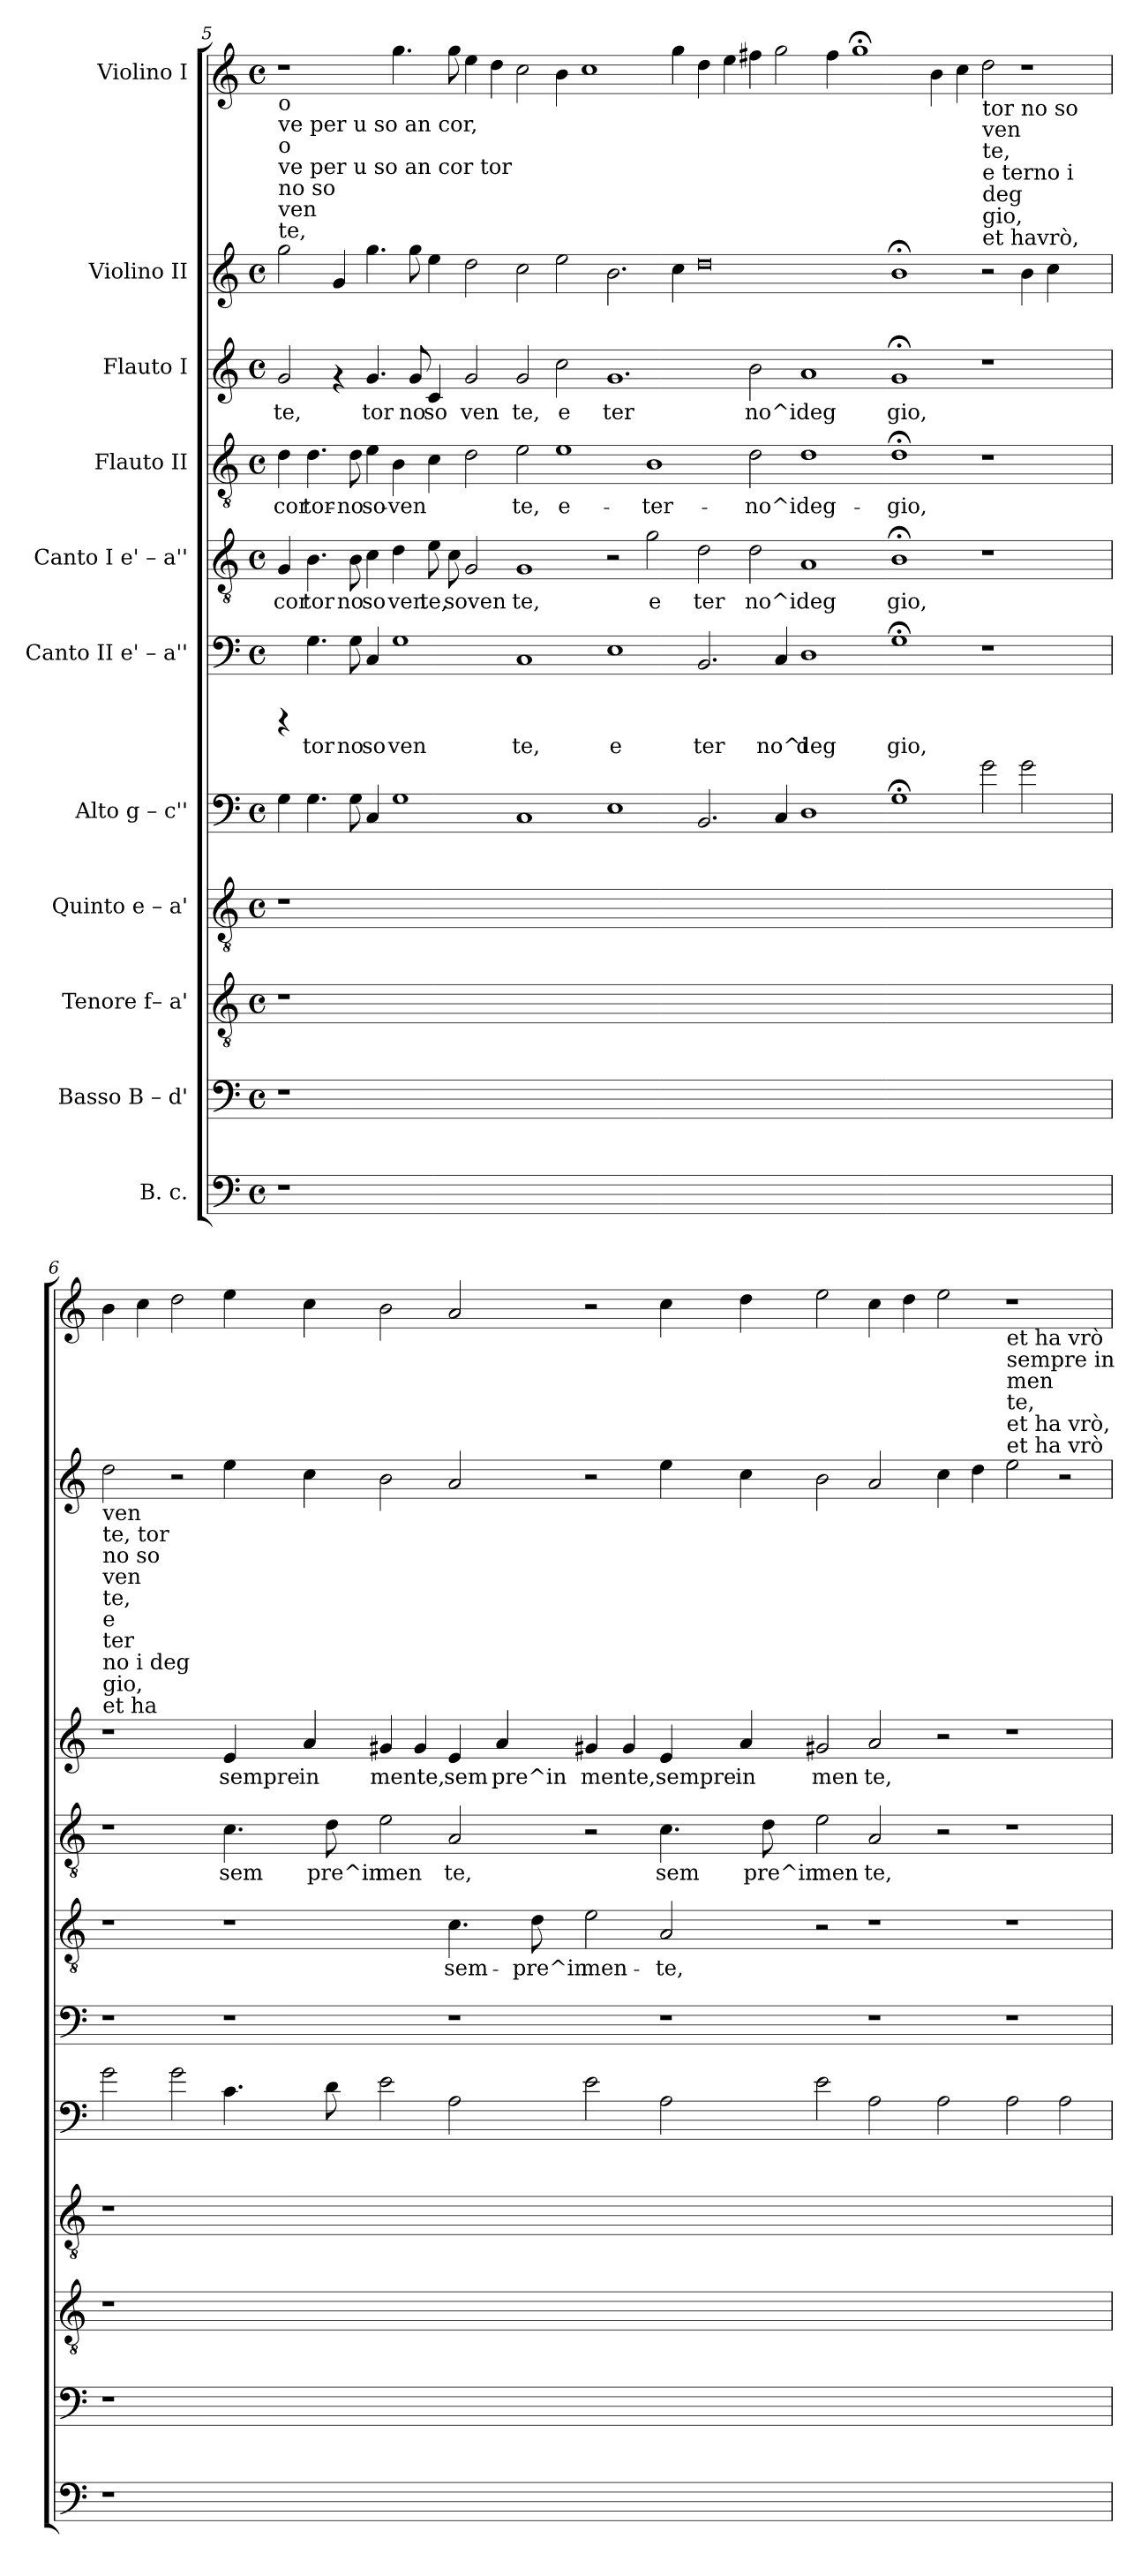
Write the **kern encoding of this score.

**kern	**kern	**kern	**kern	**kern	**text	**kern	**text	**kern	**text	**kern	**text	**kern	**text	**kern	**kern
*part11	*part10	*part9	*part8	*part7	*part7	*part6	*part6	*part5	*part5	*part4	*part4	*part3	*part3	*part2	*part1
*staff11	*staff10	*staff9	*staff8	*staff7	*staff7	*staff6	*staff6	*staff5	*staff5	*staff4	*staff4	*staff3	*staff3	*staff2	*staff1
*I"B. c.	*I"Basso  B – d'	*I"Tenore  f– a'	*I"Quinto  e – a'	*I"Alto  g – c''	*	*I"Canto II  e' – a''	*	*I"Canto I  e' – a''	*	*I"Flauto II	*	*I"Flauto I	*	*I"Violino II	*I"Violino I
!!LO:PB:g=z
*clefF4	*clefF4	*clefGv2	*clefGv2	*clefF4	*	*clefF4	*	*clefGv2	*	*clefGv2	*	*clefG2	*	*clefG2	*clefG2
*k[]	*k[]	*k[]	*k[]	*k[]	*	*k[]	*	*k[]	*	*k[]	*	*k[]	*	*k[]	*k[]
*C:	*C:	*C:	*C:	*C:	*	*C:	*	*C:	*	*C:	*	*C:	*	*C:	*C:
*M4/4	*M4/4	*M4/4	*M4/4	*M4/4	*	*M4/4	*	*M4/4	*	*M4/4	*	*M4/4	*	*M4/4	*M4/4
*met(c)	*met(c)	*met(c)	*met(c)	*met(c)	*	*met(c)	*	*met(c)	*	*met(c)	*	*met(c)	*	*met(c)	*met(c)
=5	=5	=5	=5	=5	=5	=5	=5	=5	=5	=5	=5	=5	=5	=5	=5
!	!	!	!	!	!	!	!	!	!	!	!	!	!	!	!LO:TX:b:t=o
!	!	!	!	!	!	!	!	!	!	!	!	!	!	!	!LO:TX:b:t=ve per u so an cor,
!	!	!	!	!	!	!	!	!	!	!	!	!	!	!	!LO:TX:b:t=o
!	!	!	!	!	!	!	!	!	!	!	!	!	!	!	!LO:TX:b:t=ve per u so an cor tor
!	!	!	!	!	!	!	!	!	!	!	!	!	!	!	!LO:TX:b:t=no so
!	!	!	!	!	!	!	!	!	!	!	!	!	!	!	!LO:TX:b:t=ven
!	!	!	!	!	!	!	!	!	!	!	!	!	!	!	!LO:TX:b:t=te,
!	!	!	!	!	!LO:LY:b:rj	!	!	!	!LO:LY:b:rj	!	!LO:LY:b	!	!LO:LY:b:cj	!	!
1r	1r	1r	1r	4G\	.	4rCCC	.	4G/	cor	4d\	-cor	2g/	te,	2gg\	1r
!	!	!	!	!	!LO:LY:b:rj	!	!LO:LY:b:rj	!	!LO:LY:b:rj	!	!LO:LY:b	!	!	!	!
.	.	.	.	4.G\	.	4.G\	tor	4.B\	tor	4.d\	tor-	.	.	.	.
.	.	.	.	.	.	.	.	.	.	.	.	4rf	.	4g/	.
!	!	!	!	!	!LO:LY:b:rj	!	!LO:LY:b:rj	!	!LO:LY:b:rj	!	!LO:LY:b	!	!	!	!
.	.	.	.	8G\	.	8G\	no	8B\	no	8d\	-no	.	.	.	.
!	!	!	!	!	!LO:LY:b:rj	!	!LO:LY:b:rj	!	!LO:LY:b:rj	!	!LO:LY:b	!	!LO:LY:b:cj	!	!
.	.	.	.	4C/	.	4C/	so	4c\	so	4e\	so-	4.g/	tor	4.gg\	.
!	!	!	!	!	!LO:LY:b:rj	!	!LO:LY:b:rj	!	!LO:LY:b:rj	!	!LO:LY:b	!	!	!	!
2%15ryy	2%15ryy	2%15ryy	2%15ryy	1G	.	1G	ven	4d\	ven	4B\	-ven-	.	.	.	4.gg\
!	!	!	!	!	!	!	!	!	!	!	!	!	!LO:LY:b:cj	!	!
.	.	.	.	.	.	.	.	.	.	.	.	8g/	no	8gg\	.
!	!	!	!	!	!	!	!	!	!LO:LY:b:rj	!	!LO:LY:b	!	!LO:LY:b:cj	!	!
.	.	.	.	.	.	.	.	8e\	te,	4c\	--	4c/	so	4ee\	.
!	!	!	!	!	!	!	!	!	!LO:LY:b:rj	!	!	!	!	!	!
.	.	.	.	.	.	.	.	8c\	soven	.	.	.	.	.	8gg\
!	!	!	!	!	!	!	!	!	!LO:LY:b:rj	!	!LO:LY:b	!	!LO:LY:b:cj	!	!
.	.	.	.	.	.	.	.	2G/	.	2d\	--	2g/	ven	2dd\	4ee\
.	.	.	.	.	.	.	.	.	.	.	.	.	.	.	4dd\
!	!	!	!	!	!LO:LY:b:rj	!	!LO:LY:b:rj	!	!LO:LY:b:rj	!	!LO:LY:b	!	!LO:LY:b:cj	!	!
.	.	.	.	1C	.	1C	te,	1G	te,	2e\	-te,	2g/	te,	2cc\	2cc\
!	!	!	!	!	!	!	!	!	!	!	!LO:LY:b	!	!LO:LY:b:cj	!	!
.	.	.	.	.	.	.	.	.	.	1e	e-	2cc\	e	2ee\	4b\
.	.	.	.	.	.	.	.	.	.	.	.	.	.	.	1cc
!	!	!	!	!	!LO:LY:b:rj	!	!LO:LY:b:rj	!	!	!	!	!	!LO:LY:b:cj	!	!
.	.	.	.	1E	.	1E	e	2r	.	.	.	1.g	ter	2.b\	.
!	!	!	!	!	!	!	!	!	!LO:LY:b:rj	!	!LO:LY:b	!	!	!	!
.	.	.	.	.	.	.	.	2g\	e	1B	-ter-	.	.	.	.
.	.	.	.	.	.	.	.	.	.	.	.	.	.	4cc\	4gg\
!	!	!	!	!	!LO:LY:b:rj	!	!LO:LY:b:rj	!	!LO:LY:b:rj	!	!	!	!	!	!
.	.	.	.	2.BB/	.	2.BB/	ter	2d\	ter	.	.	.	.	0dd	4dd\
.	.	.	.	.	.	.	.	.	.	.	.	.	.	.	4ee\
!	!	!	!	!	!	!	!	!	!LO:LY:b:rj	!	!LO:LY:b	!	!LO:LY:b:cj	!	!
.	.	.	.	.	.	.	.	2d\	no^i	2d\	-no^i	2b\	no^i	.	4ff#X\
!	!	!	!	!	!LO:LY:b:rj	!	!LO:LY:b:rj	!	!	!	!	!	!	!	!
.	.	.	.	4C/	.	4C/	no^i	.	.	.	.	.	.	.	2gg\
!	!	!	!	!	!LO:LY:b:rj	!	!LO:LY:b:rj	!	!LO:LY:b:rj	!	!LO:LY:b	!	!LO:LY:b:cj	!	!
.	.	.	.	1D	.	1D	deg	1A	deg	1d	deg-	1a	deg	.	.
.	.	.	.	.	.	.	.	.	.	.	.	.	.	.	4ff#\
.	.	.	.	.	.	.	.	.	.	.	.	.	.	.	1gg;<
!	!	!	!	!	!LO:LY:b:rj	!	!LO:LY:b:rj	!	!LO:LY:b:rj	!	!LO:LY:b	!	!LO:LY:b:cj	!	!
.	.	.	.	1G;<	.	1G;<	gio,	1B;<	gio,	1d;<	-gio,	1g;<	gio,	1b;<	.
.	.	.	.	.	.	.	.	.	.	.	.	.	.	.	4b\
.	.	.	.	.	.	.	.	.	.	.	.	.	.	.	4cc\
!	!	!	!	!	!	!	!	!	!	!	!	!	!	!	!LO:TX:b:t=tor no so
!	!	!	!	!	!	!	!	!	!	!	!	!	!	!	!LO:TX:b:t=ven
!	!	!	!	!	!	!	!	!	!	!	!	!	!	!	!LO:TX:b:t=te,
!	!	!	!	!	!	!	!	!	!	!	!	!	!	!	!LO:TX:b:t=e terno i
!	!	!	!	!	!	!	!	!	!	!	!	!	!	!	!LO:TX:b:t=deg
!	!	!	!	!	!	!	!	!	!	!	!	!	!	!	!LO:TX:b:t=gio,
!	!	!	!	!	!	!	!	!	!	!	!	!	!	!	!LO:TX:b:t=et havrò,
!	!	!	!	!	!LO:LY:b:rj	!	!	!	!	!	!	!	!	!	!
.	.	.	.	2g\	.	1r	.	1r	.	1r	.	1r	.	2r	2dd\
!	!	!	!	!	!LO:LY:b:rj	!	!	!	!	!	!	!	!	!	!
.	.	.	.	2g\	.	.	.	.	.	.	.	.	.	4b\	1r
.	.	.	.	.	.	.	.	.	.	.	.	.	.	4cc\	.
.	.	.	.	2ryy	.	2ryy	.	2ryy	.	2ryy	.	2ryy	.	2ryy	.
!!LO:PB:g=z
=6	=6	=6	=6	=6	=6	=6	=6	=6	=6	=6	=6	=6	=6	=6	=6
!	!	!	!	!	!	!	!	!	!	!	!	!	!	!LO:TX:b:t=ven	!
!	!	!	!	!	!	!	!	!	!	!	!	!	!	!LO:TX:b:t=te, tor	!
!	!	!	!	!	!	!	!	!	!	!	!	!	!	!LO:TX:b:t=no so	!
!	!	!	!	!	!	!	!	!	!	!	!	!	!	!LO:TX:b:t=ven	!
!	!	!	!	!	!	!	!	!	!	!	!	!	!	!LO:TX:b:t=te,	!
!	!	!	!	!	!	!	!	!	!	!	!	!	!	!LO:TX:b:t=e	!
!	!	!	!	!	!	!	!	!	!	!	!	!	!	!LO:TX:b:t=ter	!
!	!	!	!	!	!	!	!	!	!	!	!	!	!	!LO:TX:b:t=no i deg	!
!	!	!	!	!	!	!	!	!	!	!	!	!	!	!LO:TX:b:t=gio,	!
!	!	!	!	!	!	!	!	!	!	!	!	!	!	!LO:TX:b:t=et ha	!
!	!	!	!	!	!LO:LY:b:rj	!	!	!	!	!	!	!	!	!	!
1r	1r	1r	1r	2g\	.	1r	.	1r	.	1r	.	1r	.	2dd\	4b\
.	.	.	.	.	.	.	.	.	.	.	.	.	.	.	4cc\
!	!	!	!	!	!LO:LY:b:rj	!	!	!	!	!	!	!	!	!	!
.	.	.	.	2g\	.	.	.	.	.	.	.	.	.	2r	2dd\
!	!	!	!	!	!LO:LY:b:rj	!	!	!	!	!	!LO:LY:b	!	!LO:LY:b:cj	!	!
00ryy	00ryy	00ryy	00ryy	4.c\	.	1r	.	1r	.	4.c\	sem	4e/	sempre	4ee\	4ee\
!	!	!	!	!	!	!	!	!	!	!	!	!	!LO:LY:b:cj	!	!
.	.	.	.	.	.	.	.	.	.	.	.	4a/	in	4cc\	4cc\
!	!	!	!	!	!LO:LY:b:rj	!	!	!	!	!	!LO:LY:b	!	!	!	!
.	.	.	.	8d\	.	.	.	.	.	8d\	pre^in	.	.	.	.
!	!	!	!	!	!LO:LY:b:rj	!	!	!	!	!	!LO:LY:b	!	!LO:LY:b:cj	!	!
.	.	.	.	2e\	.	.	.	.	.	2e\	men	4g#X/	mente,	2b\	2b\
!	!	!	!	!	!	!	!	!	!	!	!	!	!LO:LY:b:cj	!	!
.	.	.	.	.	.	.	.	.	.	.	.	4g#/	.	.	.
!	!	!	!	!	!LO:LY:b:rj	!	!	!	!LO:LY:b:rj	!	!LO:LY:b	!	!LO:LY:b:cj	!	!
.	.	.	.	2A\	.	1r	.	4.c\	sem-	2A/	te,	4e/	sem	2a/	2a/
!	!	!	!	!	!	!	!	!	!	!	!	!	!LO:LY:b:cj	!	!
.	.	.	.	.	.	.	.	.	.	.	.	4a/	pre^in	.	.
!	!	!	!	!	!	!	!	!	!LO:LY:b:rj	!	!	!	!	!	!
.	.	.	.	.	.	.	.	8d\	-pre^in	.	.	.	.	.	.
!	!	!	!	!	!LO:LY:b:rj	!	!	!	!LO:LY:b:rj	!	!	!	!LO:LY:b:cj	!	!
.	.	.	.	2e\	.	.	.	2e\	men-	2r	.	4g#X/	mente,	2r	2r
!	!	!	!	!	!	!	!	!	!	!	!	!	!LO:LY:b:cj	!	!
.	.	.	.	.	.	.	.	.	.	.	.	4g#/	.	.	.
!	!	!	!	!	!LO:LY:b:rj	!	!	!	!LO:LY:b:rj	!	!LO:LY:b	!	!LO:LY:b:cj	!	!
.	.	.	.	2A\	.	1r	.	2A/	-te,	4.c\	sem	4e/	sempre	4ee\	4cc\
!	!	!	!	!	!	!	!	!	!	!	!	!	!LO:LY:b:cj	!	!
.	.	.	.	.	.	.	.	.	.	.	.	4a/	in	4cc\	4dd\
!	!	!	!	!	!	!	!	!	!	!	!LO:LY:b	!	!	!	!
.	.	.	.	.	.	.	.	.	.	8d\	pre^in	.	.	.	.
!	!	!	!	!	!LO:LY:b:rj	!	!	!	!	!	!LO:LY:b	!	!LO:LY:b:cj	!	!
.	.	.	.	2e\	.	.	.	2r	.	2e\	men	2g#X/	men	2b\	2ee\
!	!	!	!	!	!LO:LY:b:rj	!	!	!	!	!	!LO:LY:b	!	!LO:LY:b:cj	!	!
.	.	.	.	2A\	.	1r	.	1r	.	2A/	te,	2a/	te,	2a/	4cc\
.	.	.	.	.	.	.	.	.	.	.	.	.	.	.	4dd\
!	!	!	!	!	!LO:LY:b:rj	!	!	!	!	!	!	!	!	!	!
.	.	.	.	2A\	.	.	.	.	.	2r	.	2r	.	4cc\	2ee\
.	.	.	.	.	.	.	.	.	.	.	.	.	.	4dd\	.
!	!	!	!	!	!	!	!	!	!	!	!	!	!	!	!LO:TX:b:t=et ha vrò
!	!	!	!	!	!	!	!	!	!	!	!	!	!	!	!LO:TX:b:t=sempre in
!	!	!	!	!	!	!	!	!	!	!	!	!	!	!	!LO:TX:b:t=men
!	!	!	!	!	!	!	!	!	!	!	!	!	!	!	!LO:TX:b:t=te,
!	!	!	!	!	!	!	!	!	!	!	!	!	!	!	!LO:TX:b:t=et ha vrò,
!	!	!	!	!	!	!	!	!	!	!	!	!	!	!	!LO:TX:b:t=et ha vrò
!	!	!	!	!	!LO:LY:b:rj	!	!	!	!	!	!	!	!	!	!
1ryy	1ryy	1ryy	1ryy	2A\	.	1r	.	1r	.	1r	.	1r	.	2ee\	1r
!	!	!	!	!	!LO:LY:b:rj	!	!	!	!	!	!	!	!	!	!
.	.	.	.	2A\	.	.	.	.	.	.	.	.	.	2r	.
=	=	=	=	=	=	=	=	=	=	=	=	=	=	=	=
*-	*-	*-	*-	*-	*-	*-	*-	*-	*-	*-	*-	*-	*-	*-	*-
